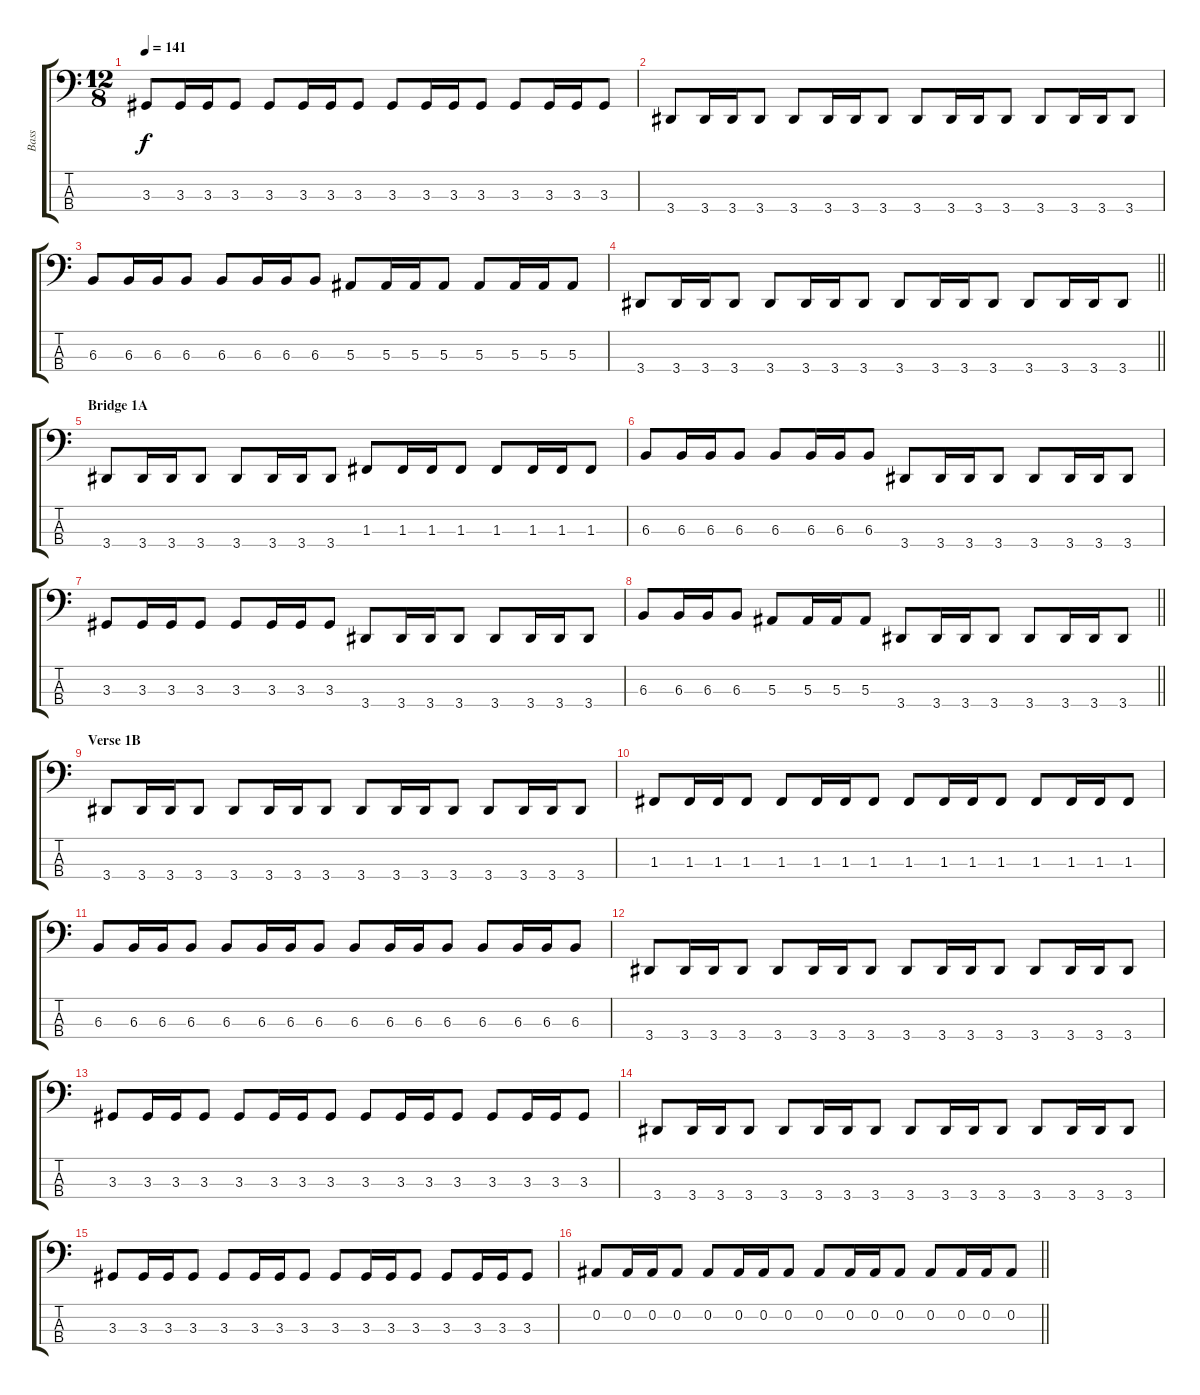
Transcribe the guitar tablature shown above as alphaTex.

\track ("Bass" "Bass") {instrument electricbasspick}
\staff {score tabs}
\tuning (Eb2 Bb1 F1 C1) {hide}
\ts (12 8)
\tempo 141
\clef f4
\ks c
3.3.8{dy f} 3.3.16 3.3.16 3.3.8 3.3.8 3.3.16 3.3.16 3.3.8 3.3.8 3.3.16 3.3.16 3.3.8 3.3.8 3.3.16 3.3.16 3.3.8 |
3.4.8 3.4.16 3.4.16 3.4.8 3.4.8 3.4.16 3.4.16 3.4.8 3.4.8 3.4.16 3.4.16 3.4.8 3.4.8 3.4.16 3.4.16 3.4.8 |
6.3.8 6.3.16 6.3.16 6.3.8 6.3.8 6.3.16 6.3.16 6.3.8 5.3.8 5.3.16 5.3.16 5.3.8 5.3.8 5.3.16 5.3.16 5.3.8 |
\barLineRight lightlight
3.4.8 3.4.16 3.4.16 3.4.8 3.4.8 3.4.16 3.4.16 3.4.8 3.4.8 3.4.16 3.4.16 3.4.8 3.4.8 3.4.16 3.4.16 3.4.8 |
\section ("" "Bridge 1A")
3.4.8 3.4.16 3.4.16 3.4.8 3.4.8 3.4.16 3.4.16 3.4.8 1.3.8 1.3.16 1.3.16 1.3.8 1.3.8 1.3.16 1.3.16 1.3.8 |
6.3.8 6.3.16 6.3.16 6.3.8 6.3.8 6.3.16 6.3.16 6.3.8 3.4.8 3.4.16 3.4.16 3.4.8 3.4.8 3.4.16 3.4.16 3.4.8 |
3.3.8 3.3.16 3.3.16 3.3.8 3.3.8 3.3.16 3.3.16 3.3.8 3.4.8 3.4.16 3.4.16 3.4.8 3.4.8 3.4.16 3.4.16 3.4.8 |
\barLineRight lightlight
6.3.8 6.3.16 6.3.16 6.3.8 5.3.8 5.3.16 5.3.16 5.3.8 3.4.8 3.4.16 3.4.16 3.4.8 3.4.8 3.4.16 3.4.16 3.4.8 |
\section ("" "Verse 1B")
3.4.8 3.4.16 3.4.16 3.4.8 3.4.8 3.4.16 3.4.16 3.4.8 3.4.8 3.4.16 3.4.16 3.4.8 3.4.8 3.4.16 3.4.16 3.4.8 |
1.3.8 1.3.16 1.3.16 1.3.8 1.3.8 1.3.16 1.3.16 1.3.8 1.3.8 1.3.16 1.3.16 1.3.8 1.3.8 1.3.16 1.3.16 1.3.8 |
6.3.8 6.3.16 6.3.16 6.3.8 6.3.8 6.3.16 6.3.16 6.3.8 6.3.8 6.3.16 6.3.16 6.3.8 6.3.8 6.3.16 6.3.16 6.3.8 |
3.4.8 3.4.16 3.4.16 3.4.8 3.4.8 3.4.16 3.4.16 3.4.8 3.4.8 3.4.16 3.4.16 3.4.8 3.4.8 3.4.16 3.4.16 3.4.8 |
3.3.8 3.3.16 3.3.16 3.3.8 3.3.8 3.3.16 3.3.16 3.3.8 3.3.8 3.3.16 3.3.16 3.3.8 3.3.8 3.3.16 3.3.16 3.3.8 |
3.4.8 3.4.16 3.4.16 3.4.8 3.4.8 3.4.16 3.4.16 3.4.8 3.4.8 3.4.16 3.4.16 3.4.8 3.4.8 3.4.16 3.4.16 3.4.8 |
3.3.8 3.3.16 3.3.16 3.3.8 3.3.8 3.3.16 3.3.16 3.3.8 3.3.8 3.3.16 3.3.16 3.3.8 3.3.8 3.3.16 3.3.16 3.3.8 |
\barLineRight lightlight
0.2.8 0.2.16 0.2.16 0.2.8 0.2.8 0.2.16 0.2.16 0.2.8 0.2.8 0.2.16 0.2.16 0.2.8 0.2.8 0.2.16 0.2.16 0.2.8
